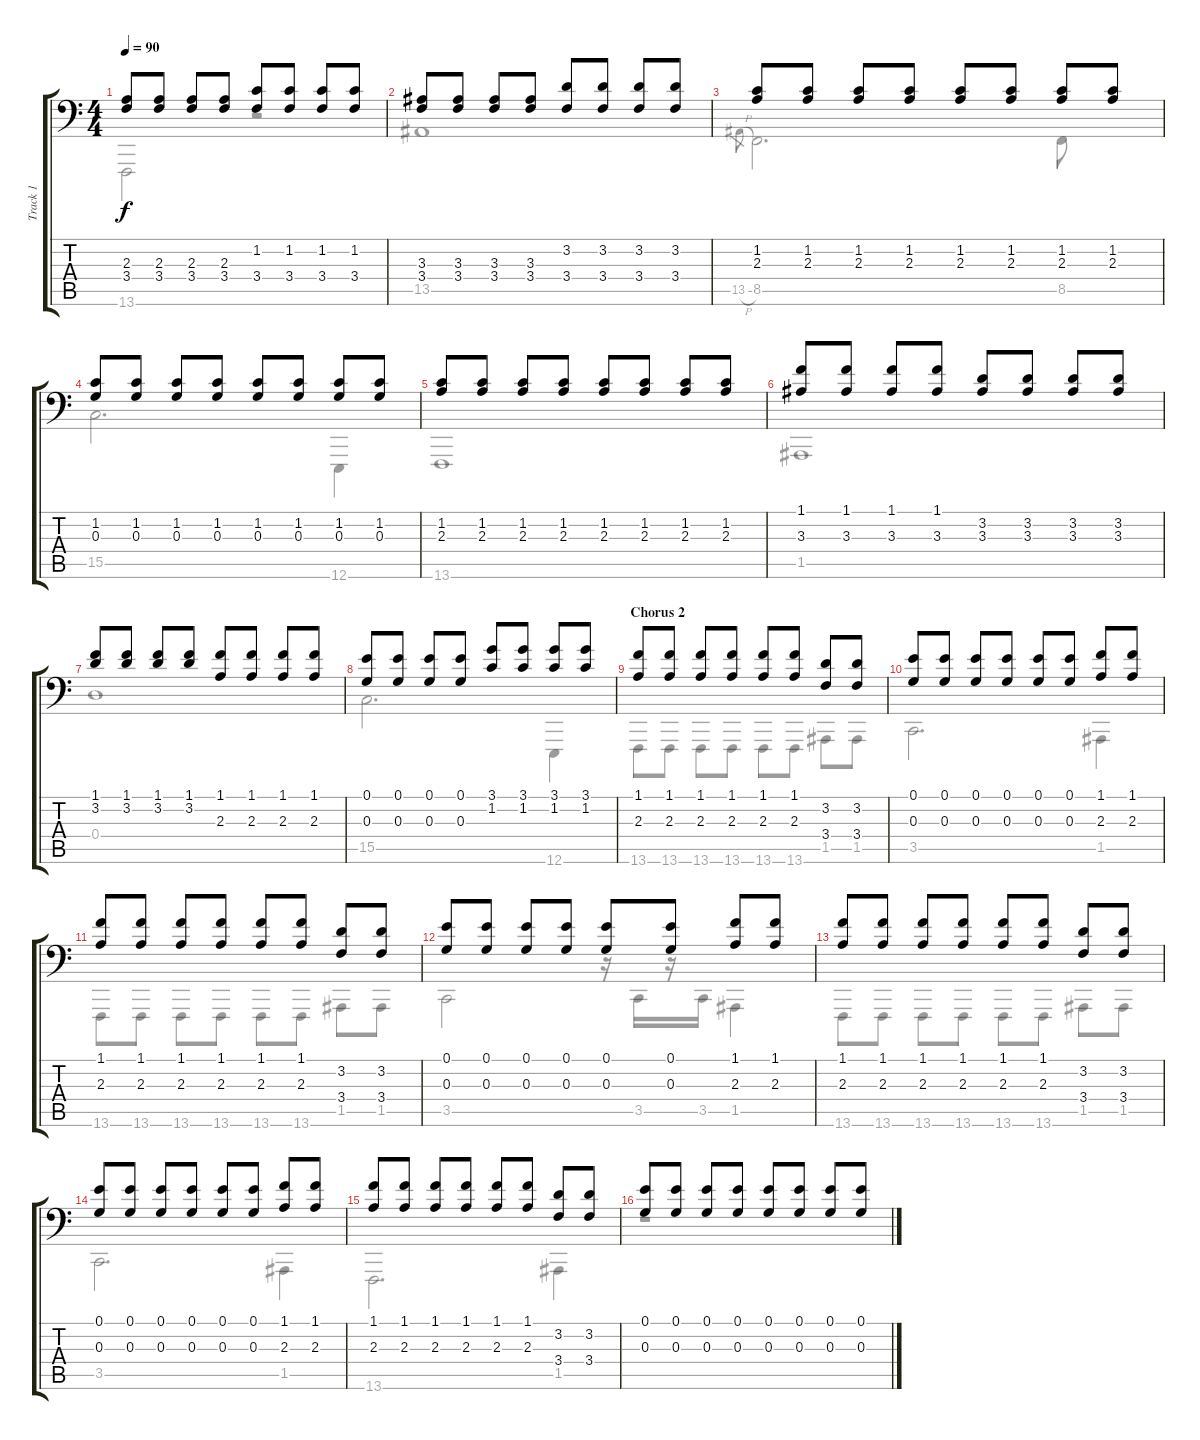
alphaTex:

\track ("Track 1" "Track 1") {instrument acousticgrandpiano}
\staff {score tabs}
\tuning (E4 B3 G3 D3 A1 E0) {hide}
\voice
\ts (4 4)
\tempo 90
\clef f4
\ks c
(2.3 3.4).8{dy f} (2.3 3.4).8 (2.3 3.4).8 (2.3 3.4).8 (1.2 3.4).8 (1.2 3.4).8 (1.2 3.4).8 (1.2 3.4).8 |
(3.3 3.4).8 (3.3 3.4).8 (3.3 3.4).8 (3.3 3.4).8 (3.2 3.4).8 (3.2 3.4).8 (3.2 3.4).8 (3.2 3.4).8 |
(1.2 2.3).8 (1.2 2.3).8 (1.2 2.3).8 (1.2 2.3).8 (1.2 2.3).8 (1.2 2.3).8 (1.2 2.3).8 (1.2 2.3).8 |
(1.2 0.3).8 (1.2 0.3).8 (1.2 0.3).8 (1.2 0.3).8 (1.2 0.3).8 (1.2 0.3).8 (1.2 0.3).8 (1.2 0.3).8 |
(1.2 2.3).8 (1.2 2.3).8 (1.2 2.3).8 (1.2 2.3).8 (1.2 2.3).8 (1.2 2.3).8 (1.2 2.3).8 (1.2 2.3).8 |
(1.1 3.3).8 (1.1 3.3).8 (1.1 3.3).8 (1.1 3.3).8 (3.2 3.3).8 (3.2 3.3).8 (3.2 3.3).8 (3.2 3.3).8 |
(1.1 3.2).8 (1.1 3.2).8 (1.1 3.2).8 (1.1 3.2).8 (1.1 2.3).8 (1.1 2.3).8 (1.1 2.3).8 (1.1 2.3).8 |
(0.1 0.3).8 (0.1 0.3).8 (0.1 0.3).8 (0.1 0.3).8 (3.1 1.2).8 (3.1 1.2).8 (3.1 1.2).8 (3.1 1.2).8 |
\section ("" "Chorus 2")
(1.1 2.3).8 (1.1 2.3).8 (1.1 2.3).8 (1.1 2.3).8 (1.1 2.3).8 (1.1 2.3).8 (3.2 3.4).8 (3.2 3.4).8 |
(0.1 0.3).8 (0.1 0.3).8 (0.1 0.3).8 (0.1 0.3).8 (0.1 0.3).8 (0.1 0.3).8 (1.1 2.3).8 (1.1 2.3).8 |
(1.1 2.3).8 (1.1 2.3).8 (1.1 2.3).8 (1.1 2.3).8 (1.1 2.3).8 (1.1 2.3).8 (3.2 3.4).8 (3.2 3.4).8 |
(0.1 0.3).8 (0.1 0.3).8 (0.1 0.3).8 (0.1 0.3).8 (0.1 0.3).8 (0.1 0.3).8 (1.1 2.3).8 (1.1 2.3).8 |
(1.1 2.3).8 (1.1 2.3).8 (1.1 2.3).8 (1.1 2.3).8 (1.1 2.3).8 (1.1 2.3).8 (3.2 3.4).8 (3.2 3.4).8 |
(0.1 0.3).8 (0.1 0.3).8 (0.1 0.3).8 (0.1 0.3).8 (0.1 0.3).8 (0.1 0.3).8 (1.1 2.3).8 (1.1 2.3).8 |
(1.1 2.3).8 (1.1 2.3).8 (1.1 2.3).8 (1.1 2.3).8 (1.1 2.3).8 (1.1 2.3).8 (3.2 3.4).8 (3.2 3.4).8 |
(0.1 0.3).8 (0.1 0.3).8 (0.1 0.3).8 (0.1 0.3).8 (0.1 0.3).8 (0.1 0.3).8 (0.1 0.3).8 (0.1 0.3).8
\voice
\clef f4
\ottava regular
\simile none
\ks c
13.6.2{dy f} r.2 |
13.5.1 |
13.5{h}.8{gr} 8.5.2{d} 8.5.8 |
15.5.2{d} 12.6.4 |
13.6.1 |
1.5.1 |
0.4.1 |
15.5.2{d} 12.6.4 |
13.6.8 13.6.8 13.6.8 13.6.8 13.6.8 13.6.8 1.5.8 1.5.8 |
3.5.2{d} 1.5.4 |
13.6.8 13.6.8 13.6.8 13.6.8 13.6.8 13.6.8 1.5.8 1.5.8 |
3.5.2 r.16 3.5.16 r.16 3.5.16 1.5.4 |
13.6.8 13.6.8 13.6.8 13.6.8 13.6.8 13.6.8 1.5.8 1.5.8 |
3.5.2{d} 1.5.4 |
13.6.2{d} 1.5.4 |
r.1
